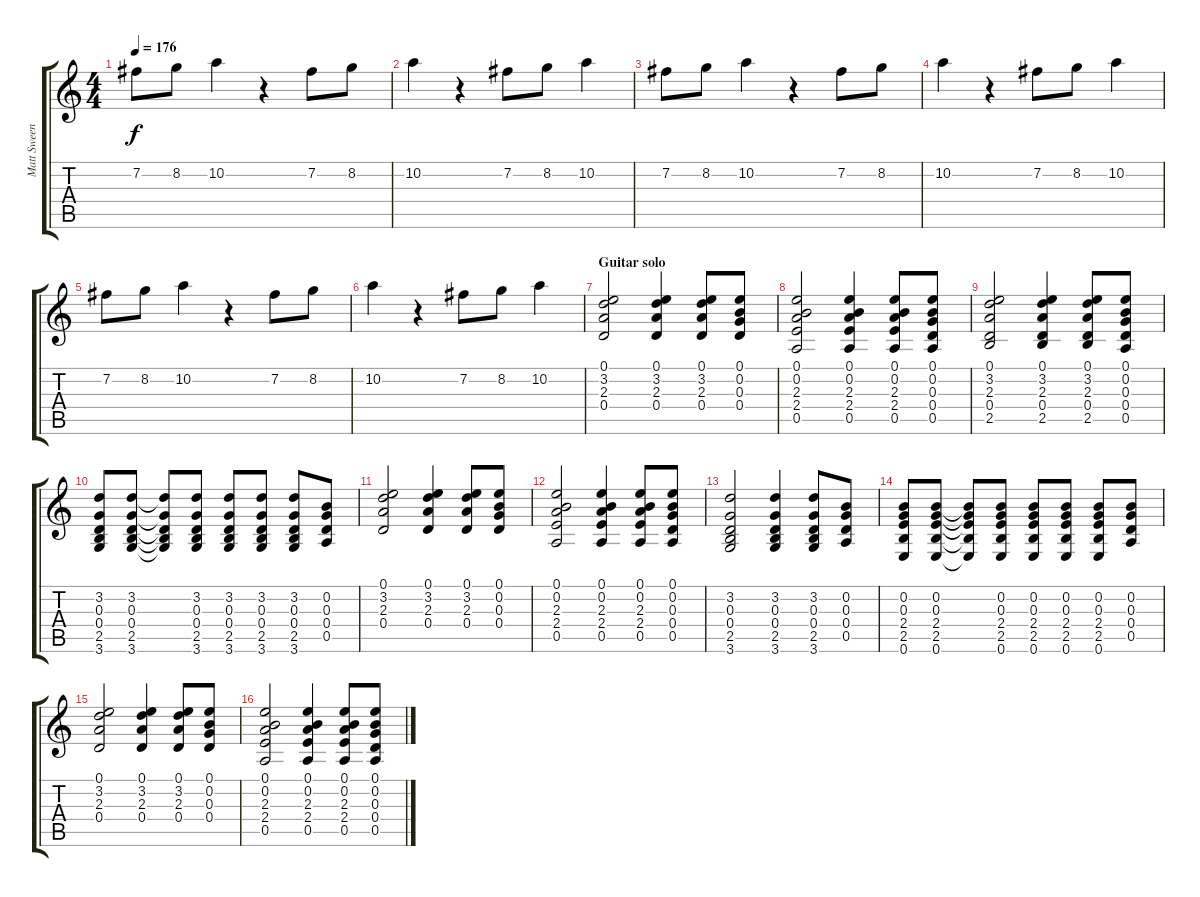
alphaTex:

\track ("Matt Sweeney/David Pajo" "Matt Sween") {instrument overdrivenguitar}
\staff {score tabs}
\tuning (E4 B3 G3 D3 A2 E2) {hide}
\ts (4 4)
\tempo 176
\clef g2
\ks c
7.2.8{dy f} 8.2.8 10.2.4 r.4 7.2.8 8.2.8 |
10.2.4 r.4 7.2.8 8.2.8 10.2.4 |
7.2.8 8.2.8 10.2.4 r.4 7.2.8 8.2.8 |
10.2.4 r.4 7.2.8 8.2.8 10.2.4 |
7.2.8 8.2.8 10.2.4 r.4 7.2.8 8.2.8 |
10.2.4 r.4 7.2.8 8.2.8 10.2.4 |
\section ("" "Guitar solo")
(0.1 3.2 2.3 0.4).2 (0.1 3.2 2.3 0.4).4 (0.1 3.2 2.3 0.4).8 (0.1 0.2 0.3 0.4).8 |
(0.1 0.2 2.3 2.4 0.5).2 (0.1 0.2 2.3 2.4 0.5).4 (0.1 0.2 2.3 2.4 0.5).8 (0.1 0.2 0.3 0.4 0.5).8 |
(0.1 3.2 2.3 0.4 2.5).2 (0.1 3.2 2.3 0.4 2.5).4 (0.1 3.2 2.3 0.4 2.5).8 (0.1 0.2 0.3 0.4 0.5).8 |
(3.2 0.3 0.4 2.5 3.6).8 (3.2 0.3 0.4 2.5 3.6).8 (3.2{t} 0.3{t} 0.4{t} 2.5{t} 3.6{t}).8 (3.2 0.3 0.4 2.5 3.6).8 (3.2 0.3 0.4 2.5 3.6).8 (3.2 0.3 0.4 2.5 3.6).8 (3.2 0.3 0.4 2.5 3.6).8 (0.2 0.3 0.4 0.5).8 |
(0.1 3.2 2.3 0.4).2 (0.1 3.2 2.3 0.4).4 (0.1 3.2 2.3 0.4).8 (0.1 0.2 0.3 0.4).8 |
(0.1 0.2 2.3 2.4 0.5).2 (0.1 0.2 2.3 2.4 0.5).4 (0.1 0.2 2.3 2.4 0.5).8 (0.1 0.2 0.3 0.4 0.5).8 |
(3.2 0.3 0.4 2.5 3.6).2 (3.2 0.3 0.4 2.5 3.6).4 (3.2 0.3 0.4 2.5 3.6).8 (0.2 0.3 0.4 0.5).8 |
(0.2 0.3 2.4 2.5 0.6).8 (0.2 0.3 2.4 2.5 0.6).8 (0.2{t} 0.3{t} 2.4{t} 2.5{t} 0.6{t}).8 (0.2 0.3 2.4 2.5 0.6).8 (0.2 0.3 2.4 2.5 0.6).8 (0.2 0.3 2.4 2.5 0.6).8 (0.2 0.3 2.4 2.5 0.6).8 (0.2 0.3 0.4 0.5).8 |
(0.1 3.2 2.3 0.4).2 (0.1 3.2 2.3 0.4).4 (0.1 3.2 2.3 0.4).8 (0.1 0.2 0.3 0.4).8 |
(0.1 0.2 2.3 2.4 0.5).2 (0.1 0.2 2.3 2.4 0.5).4 (0.1 0.2 2.3 2.4 0.5).8 (0.1 0.2 0.3 0.4 0.5).8
